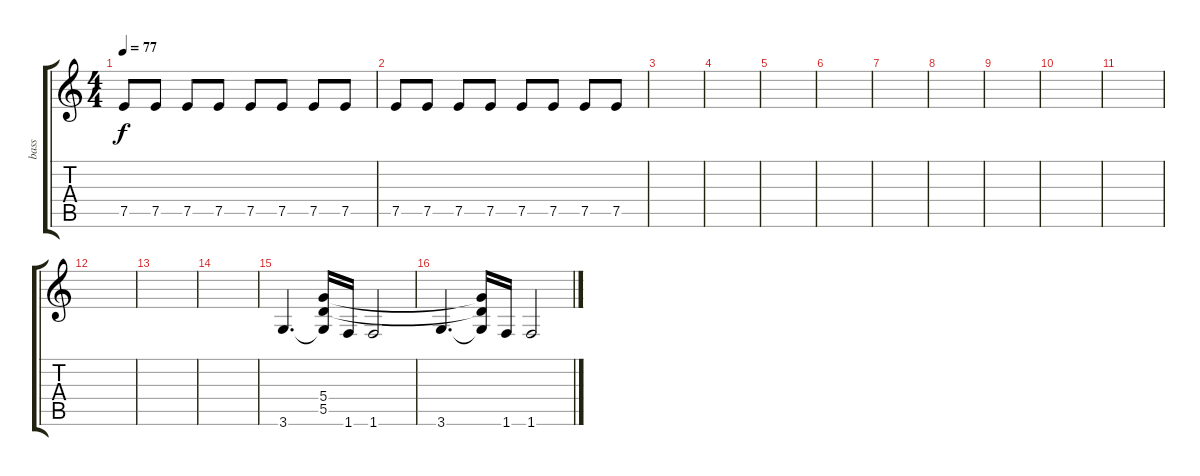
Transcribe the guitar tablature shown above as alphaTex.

\track ("bass" "bass") {instrument electricbassfinger}
\staff {score tabs}
\tuning (E4 B3 G3 D3 A2 E2) {hide}
\ts (4 4)
\tempo 77
\clef g2
\ks c
7.5.8{dy f instrument electricbassfinger} 7.5.8 7.5.8 7.5.8 7.5.8 7.5.8 7.5.8 7.5.8 |
7.5.8 7.5.8 7.5.8 7.5.8 7.5.8 7.5.8 7.5.8 7.5.8 |
|
|
|
|
|
|
|
|
|
|
|
|
3.6.4{d} (5.4 5.5 3.6{t}).16 1.6.16 1.6.2 |
3.6.4{d} (5.4{t} 5.5{t} 3.6{t}).16 1.6.16 1.6.2
